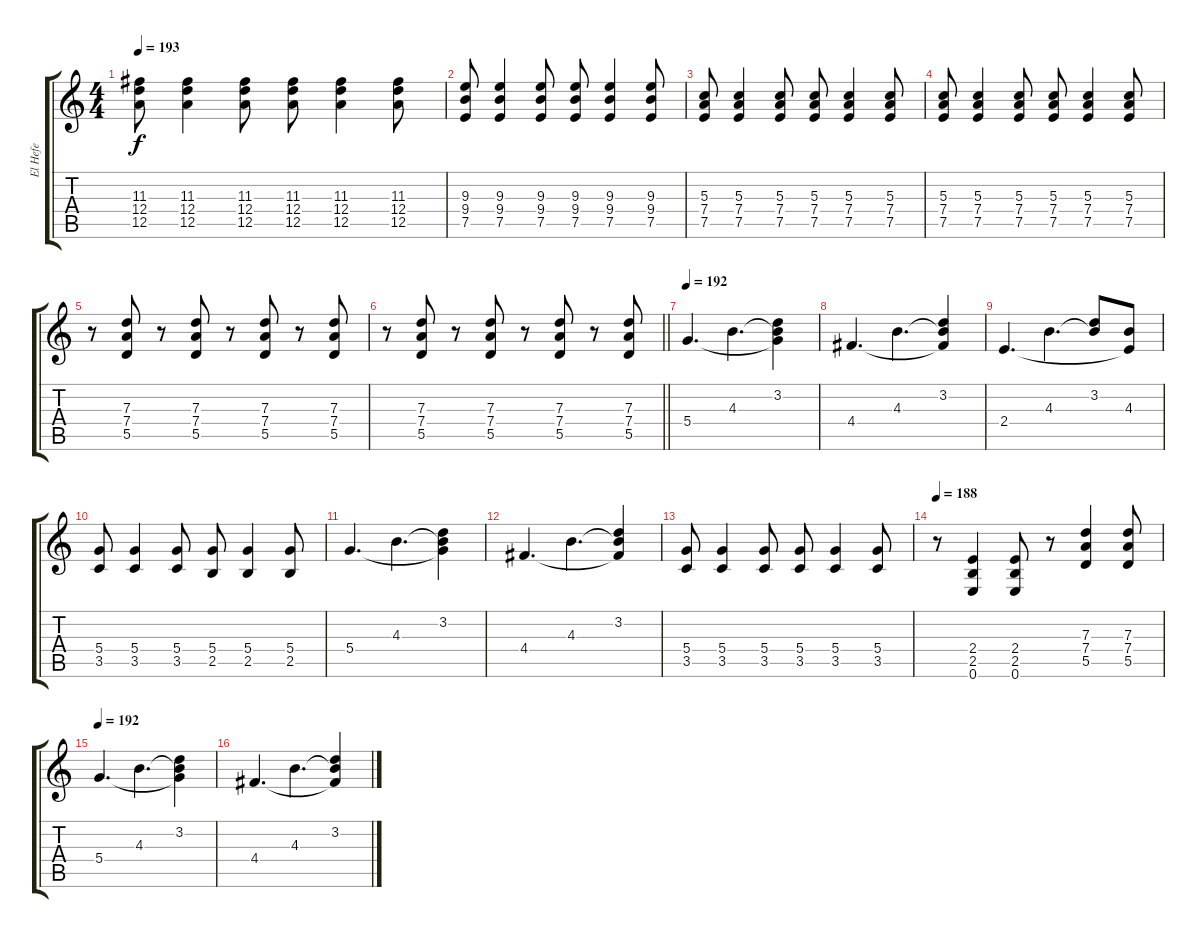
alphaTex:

\track ("El Hefe" "El Hefe") {instrument distortionguitar}
\staff {score tabs}
\tuning (E4 B3 G3 D3 A2 E2) {hide}
\ts (4 4)
\tempo 193
\clef g2
\ks c
(11.3 12.4 12.5).8{dy f} (11.3 12.4 12.5).4 (11.3 12.4 12.5).8 (11.3 12.4 12.5).8 (11.3 12.4 12.5).4 (11.3 12.4 12.5).8 |
(9.3 9.4 7.5).8 (9.3 9.4 7.5).4 (9.3 9.4 7.5).8 (9.3 9.4 7.5).8 (9.3 9.4 7.5).4 (9.3 9.4 7.5).8 |
(5.3 7.4 7.5).8 (5.3 7.4 7.5).4 (5.3 7.4 7.5).8 (5.3 7.4 7.5).8 (5.3 7.4 7.5).4 (5.3 7.4 7.5).8 |
(5.3 7.4 7.5).8 (5.3 7.4 7.5).4 (5.3 7.4 7.5).8 (5.3 7.4 7.5).8 (5.3 7.4 7.5).4 (5.3 7.4 7.5).8 |
r.8 (7.3 7.4 5.5).8 r.8 (7.3 7.4 5.5).8 r.8 (7.3 7.4 5.5).8 r.8 (7.3 7.4 5.5).8 |
\barLineRight lightlight
r.8 (7.3 7.4 5.5).8 r.8 (7.3 7.4 5.5).8 r.8 (7.3 7.4 5.5).8 r.8 (7.3 7.4 5.5).8 |
\section ("" "")
\tempo 192
5.4.4{d} 4.3.4{d} (3.2 4.3{t} 5.4{t}).4 |
4.4.4{d} 4.3.4{d} (3.2 4.3{t} 4.4{t}).4 |
2.4.4{d} 4.3.4{d} (3.2 4.3{t}).8 (4.3 2.4{t}).8 |
(5.4 3.5).8 (5.4 3.5).4 (5.4 3.5).8 (5.4 2.5).8 (5.4 2.5).4 (5.4 2.5).8 |
5.4.4{d} 4.3.4{d} (3.2 4.3{t} 5.4{t}).4 |
4.4.4{d} 4.3.4{d} (3.2 4.3{t} 4.4{t}).4 |
(5.4 3.5).8 (5.4 3.5).4 (5.4 3.5).8 (5.4 3.5).8 (5.4 3.5).4 (5.4 3.5).8 |
\tempo 188
r.8 (2.4 2.5 0.6).4 (2.4 2.5 0.6).8 r.8 (7.3 7.4 5.5).4 (7.3 7.4 5.5).8 |
\tempo 192
5.4.4{d} 4.3.4{d} (3.2 4.3{t} 5.4{t}).4 |
4.4.4{d} 4.3.4{d} (3.2 4.3{t} 4.4{t}).4
